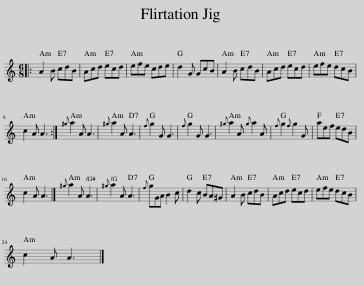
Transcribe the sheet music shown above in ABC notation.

X:1
L:1/8
M:6/8
I:linebreak $
K:C
V:1 treble
V:1
|: A2 B cdB | Acd ecd | efe cde | d2 G GcB | A2 B cdB | %5
 Acd ecd | efe dcB |$ c2 A A3 :|{^g} a2 A A3 |{^g} a2 A A3 | %10
{f} g2 G G3 |{f} g2 G G3 |{^g} a2 A{g} a2 A |{f} g2{f} g2 G | aef edB |$ %15
 c2 A A3 |]{^g} a2 A A3 |{^g} a2 A A3 |{f} gGA B2 c | d2 c BA^G | %20
 A2 B cdB | Acd ecd | efe dcB |$ c2 A A3 |] %24
